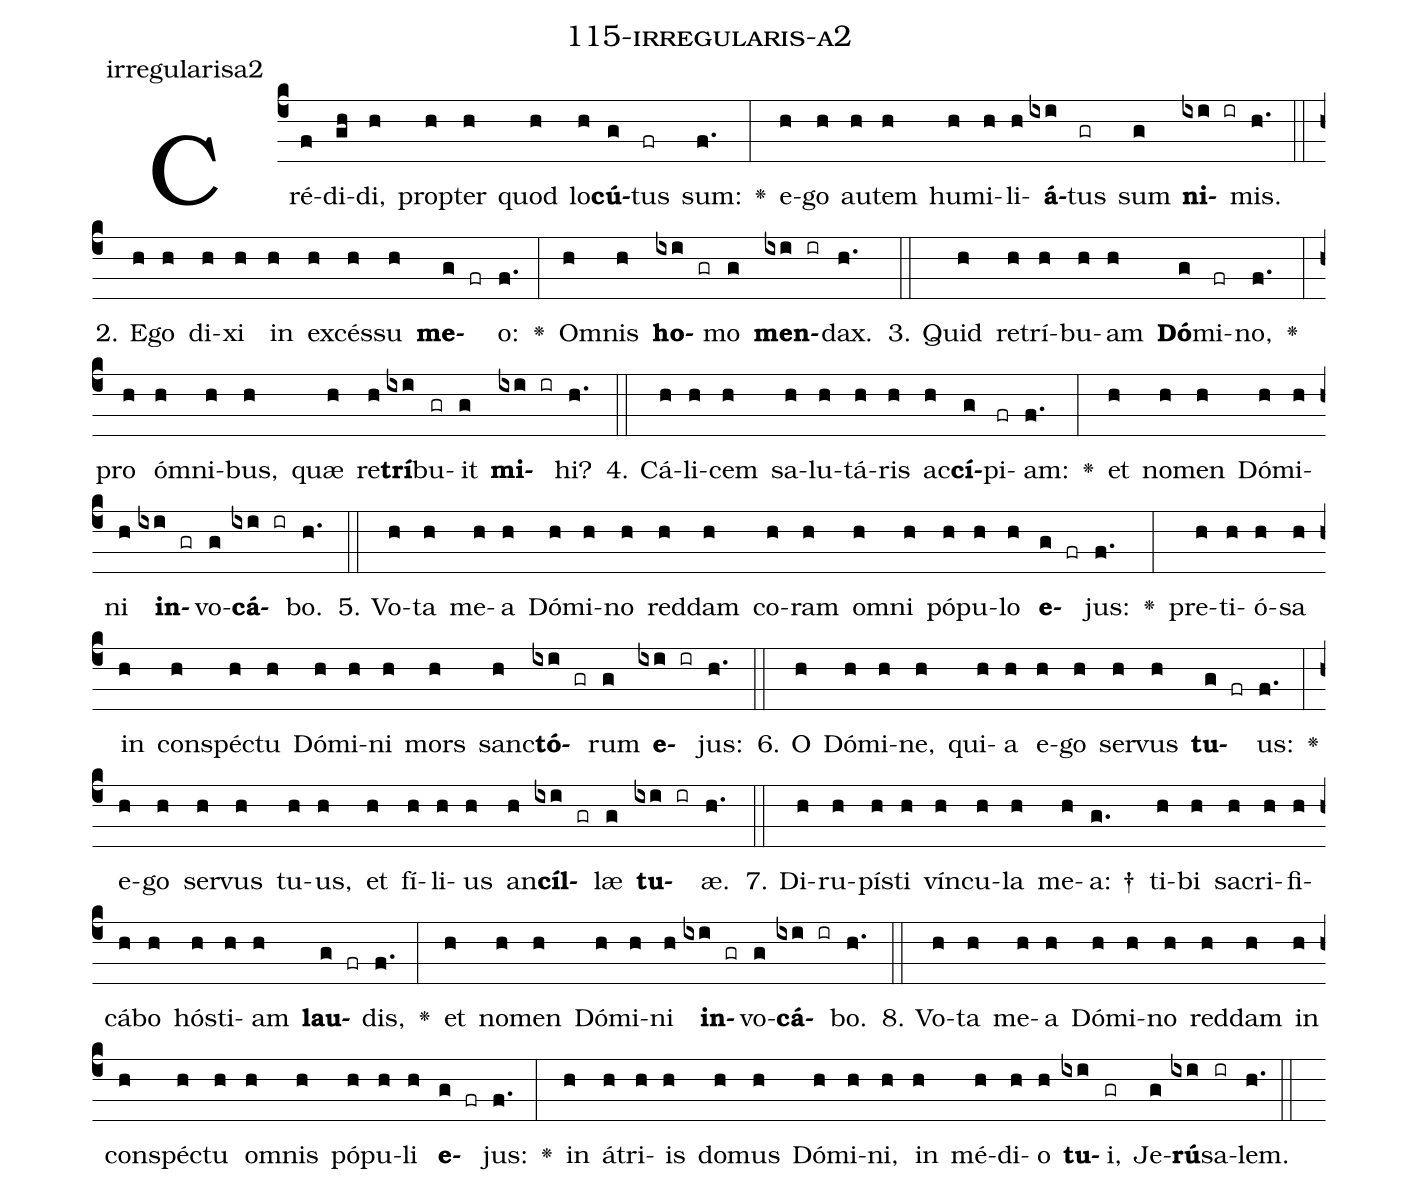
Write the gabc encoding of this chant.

name: 115-irregularis-a2;
annotation: irregularisa2;
%%
(c4)Cré(f)di(gh)di,(h) prop(h)ter(h) quod(h) lo(h)<b>cú</b>(g)tus(fr) sum:(f.) <v>\greheightstar</v>(:) e(h)go(h) au(h)tem(h) hu(h)mi(h)li(h)<b>á</b>(ixi)tus(gr) sum(g) <b>ni</b>(ixi ir)mis.(h.) (::)
2. E(h)go(h) di(h)xi(h) in(h) ex(h)cés(h)su(h) <b>me</b>(g fr)o:(f.) <v>\greheightstar</v>(:) Om(h)nis(h) <b>ho</b>(ixi gr)mo(g) <b>men</b>(ixi ir)dax.(h.) (::)
3. Quid(h) re(h)trí(h)bu(h)am(h) <b>Dó</b>(g)mi(fr)no,(f.) <v>\greheightstar</v>(:) pro(h) óm(h)ni(h)bus,(h) quæ(h) re(h)<b>trí</b>(ixi)bu(gr)it(g) <b>mi</b>(ixi ir)hi?(h.) (::)
4. Cá(h)li(h)cem(h) sa(h)lu(h)tá(h)ris(h) ac(h)<b>cí</b>(g)pi(fr)am:(f.) <v>\greheightstar</v>(:) et(h) no(h)men(h) Dó(h)mi(h)ni(h) <b>in</b>(ixi gr)vo(g)<b>cá</b>(ixi ir)bo.(h.) (::)
5. Vo(h)ta(h) me(h)a(h) Dó(h)mi(h)no(h) red(h)dam(h) co(h)ram(h) om(h)ni(h) pó(h)pu(h)lo(h) <b>e</b>(g fr)jus:(f.) <v>\greheightstar</v>(:) pre(h)ti(h)ó(h)sa(h) in(h) con(h)spéc(h)tu(h) Dó(h)mi(h)ni(h) mors(h) sanc(h)<b>tó</b>(ixi gr)rum(g) <b>e</b>(ixi ir)jus:(h.) (::)
6. O(h) Dó(h)mi(h)ne,(h) qui(h)a(h) e(h)go(h) ser(h)vus(h) <b>tu</b>(g fr)us:(f.) <v>\greheightstar</v>(:) e(h)go(h) ser(h)vus(h) tu(h)us,(h) et(h) fí(h)li(h)us(h) an(h)<b>cíl</b>(ixi gr)læ(g) <b>tu</b>(ixi ir)æ.(h.) (::)
7. Di(h)ru(h)pís(h)ti(h) vín(h)cu(h)la(h) me(h)a: †(g.) ti(h)bi(h) sa(h)cri(h)fi(h)cá(h)bo(h) hós(h)ti(h)am(h) <b>lau</b>(g fr)dis,(f.) <v>\greheightstar</v>(:) et(h) no(h)men(h) Dó(h)mi(h)ni(h) <b>in</b>(ixi gr)vo(g)<b>cá</b>(ixi ir)bo.(h.) (::)
8. Vo(h)ta(h) me(h)a(h) Dó(h)mi(h)no(h) red(h)dam(h) in(h) con(h)spéc(h)tu(h) om(h)nis(h) pó(h)pu(h)li(h) <b>e</b>(g fr)jus:(f.) <v>\greheightstar</v>(:) in(h) á(h)tri(h)is(h) do(h)mus(h) Dó(h)mi(h)ni,(h) in(h) mé(h)di(h)o(h) <b>tu</b>(ixi)i,(gr) Je(g)<b>rú</b>(ixi)sa(ir)lem.(h.) (::)
